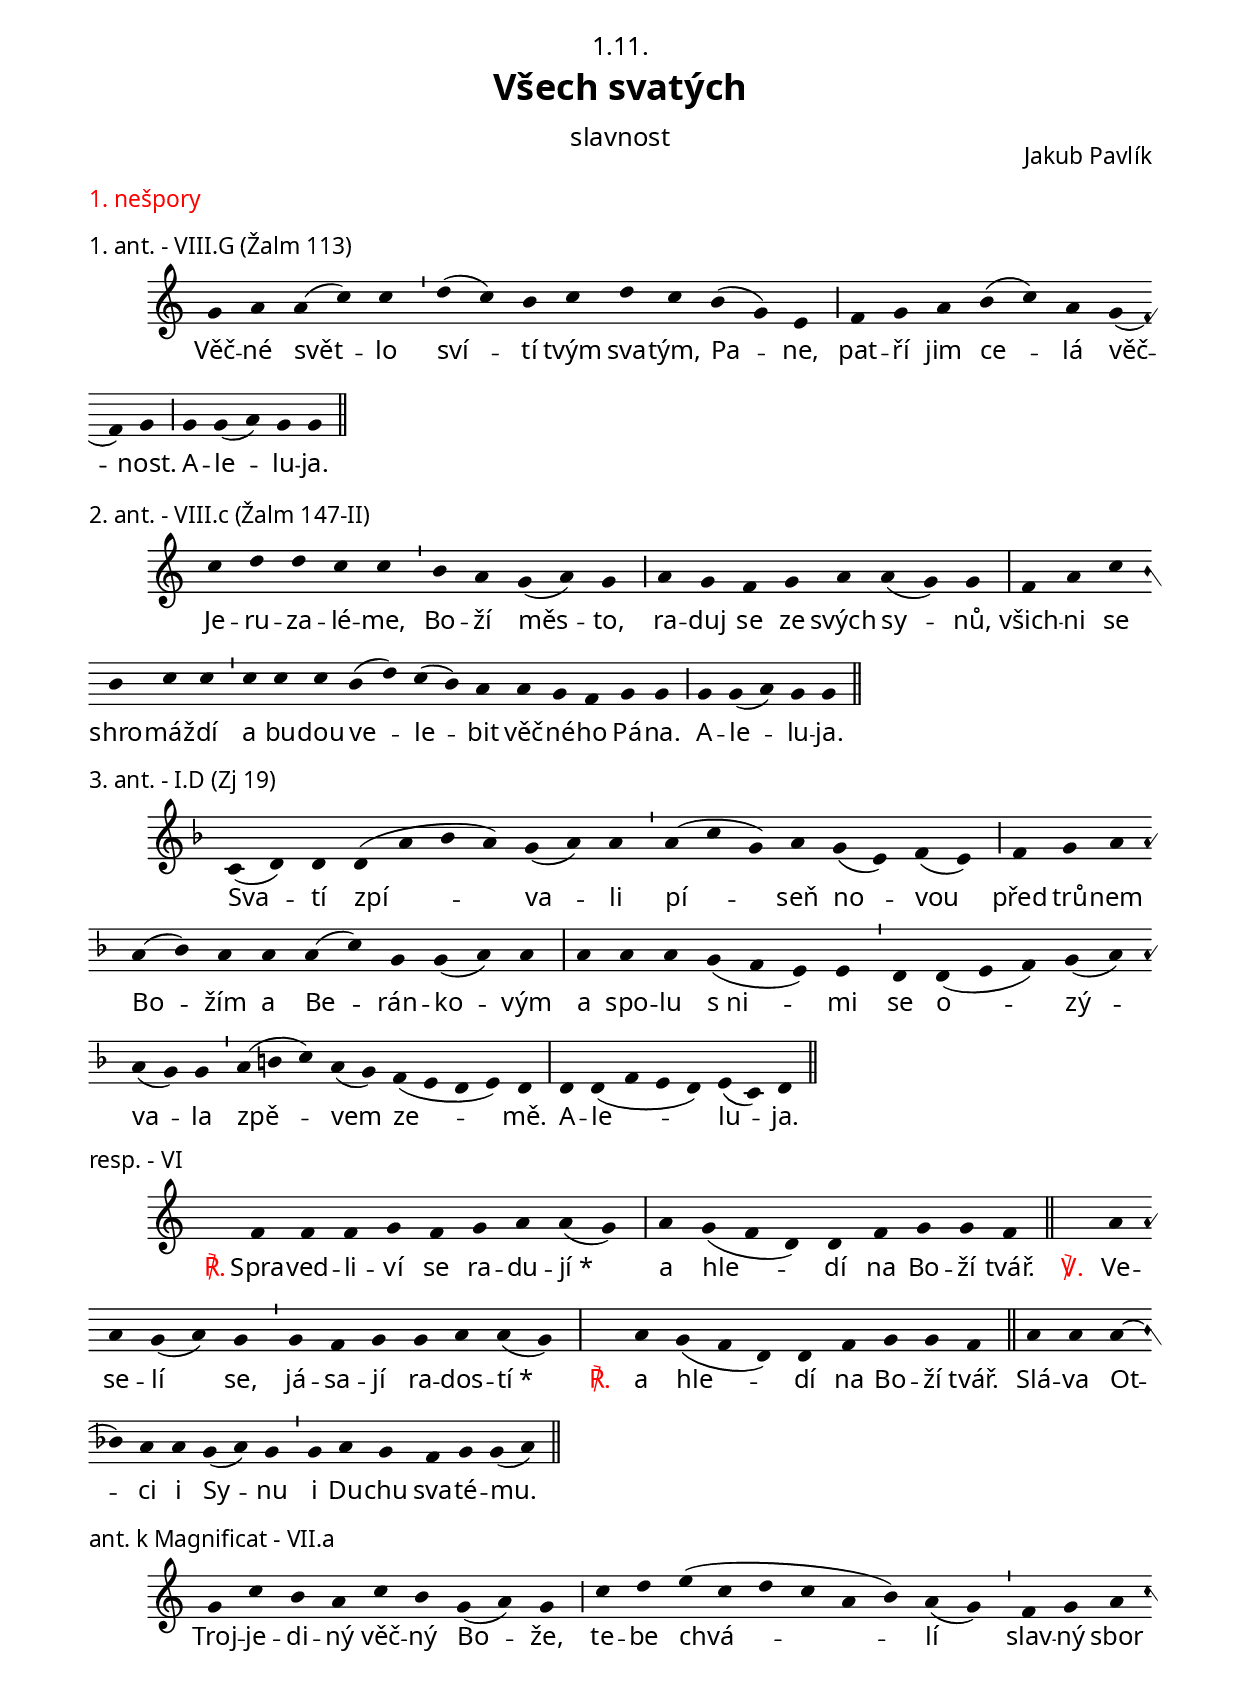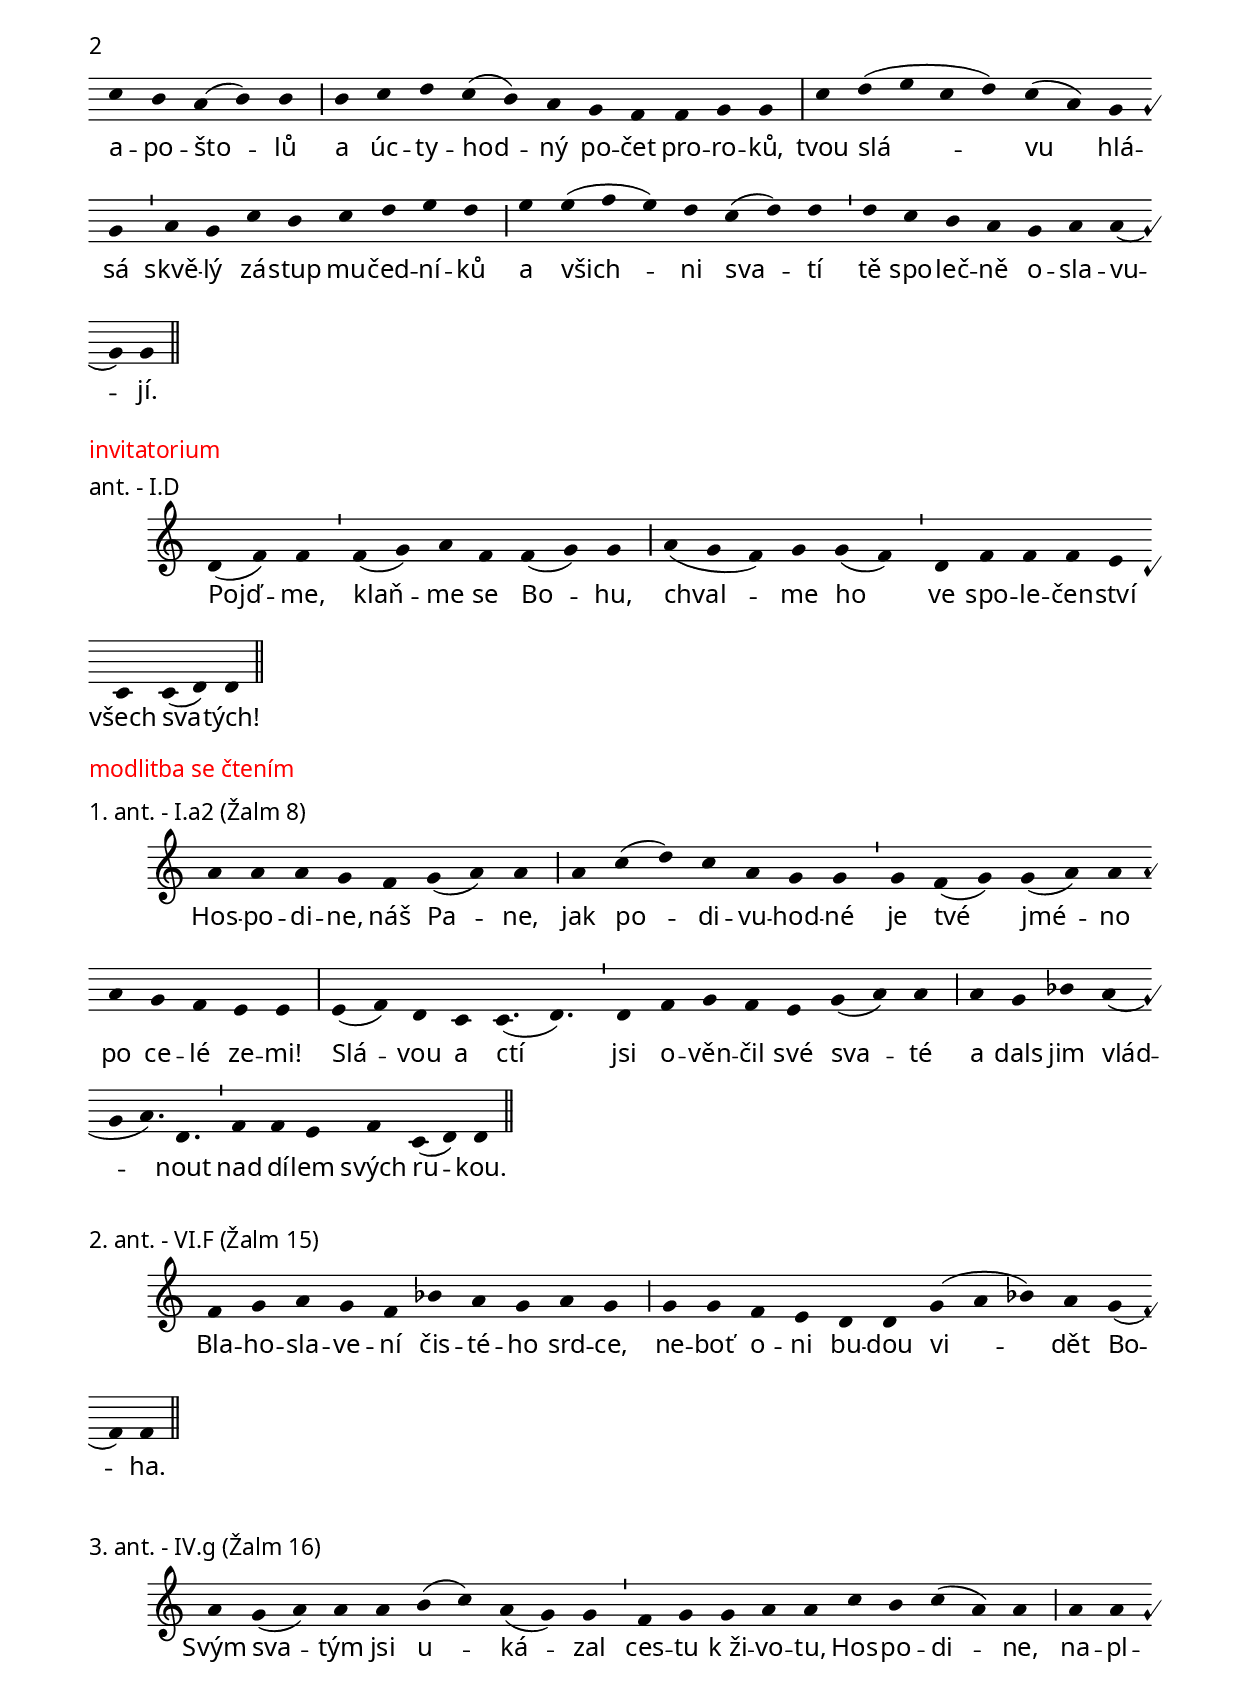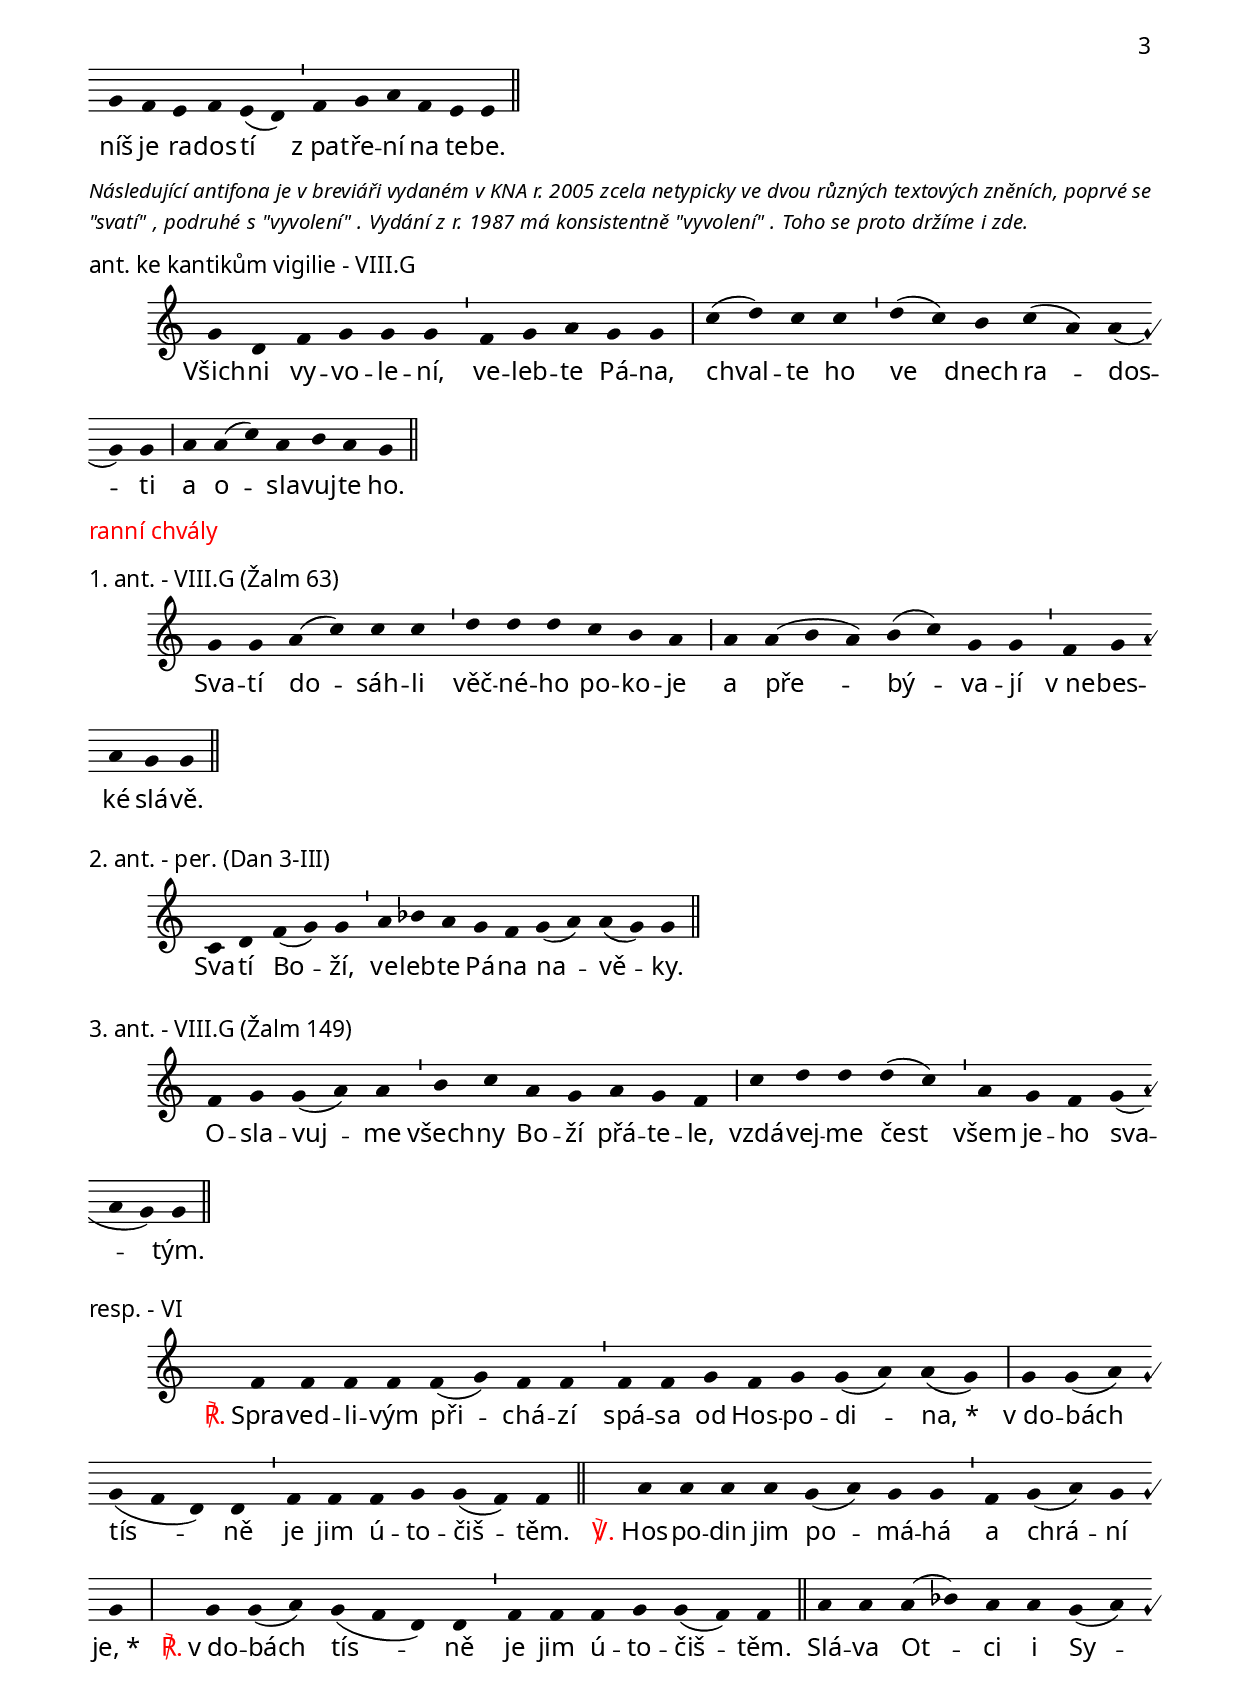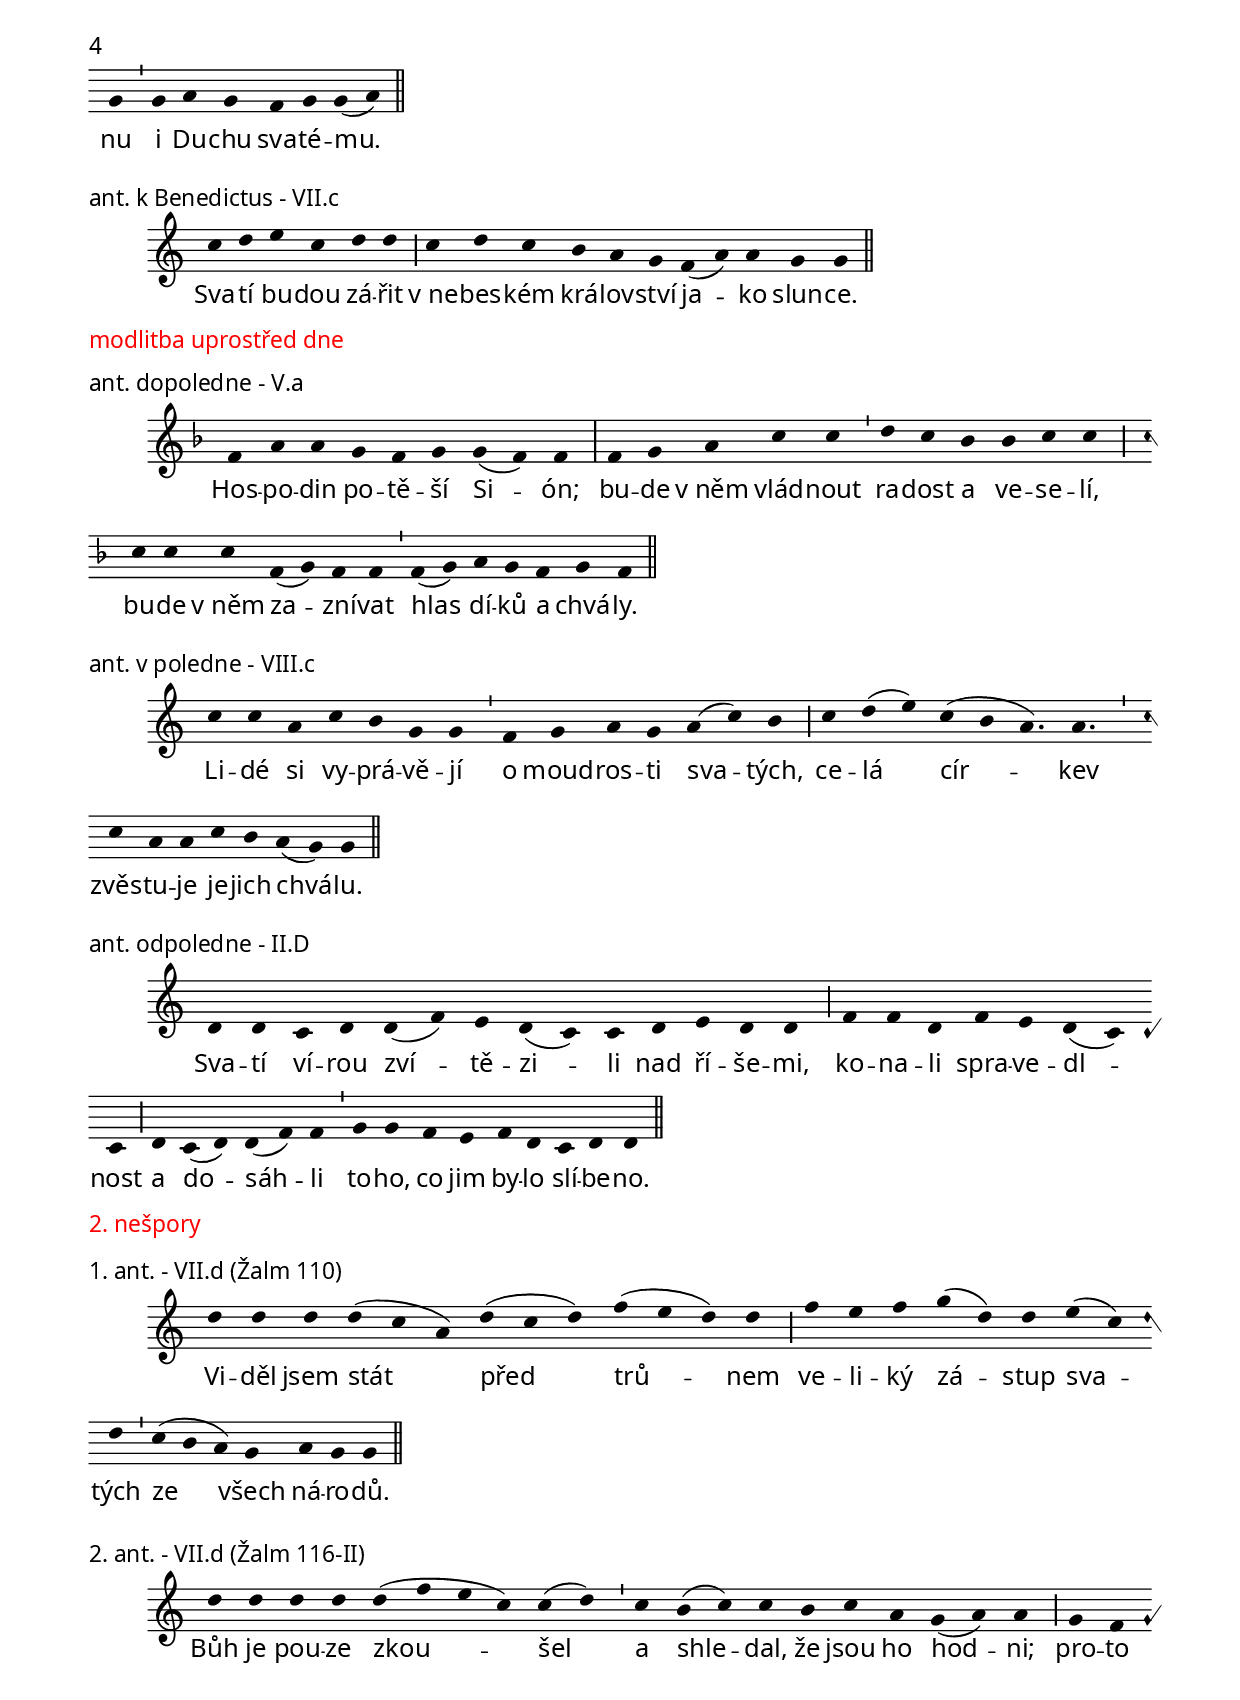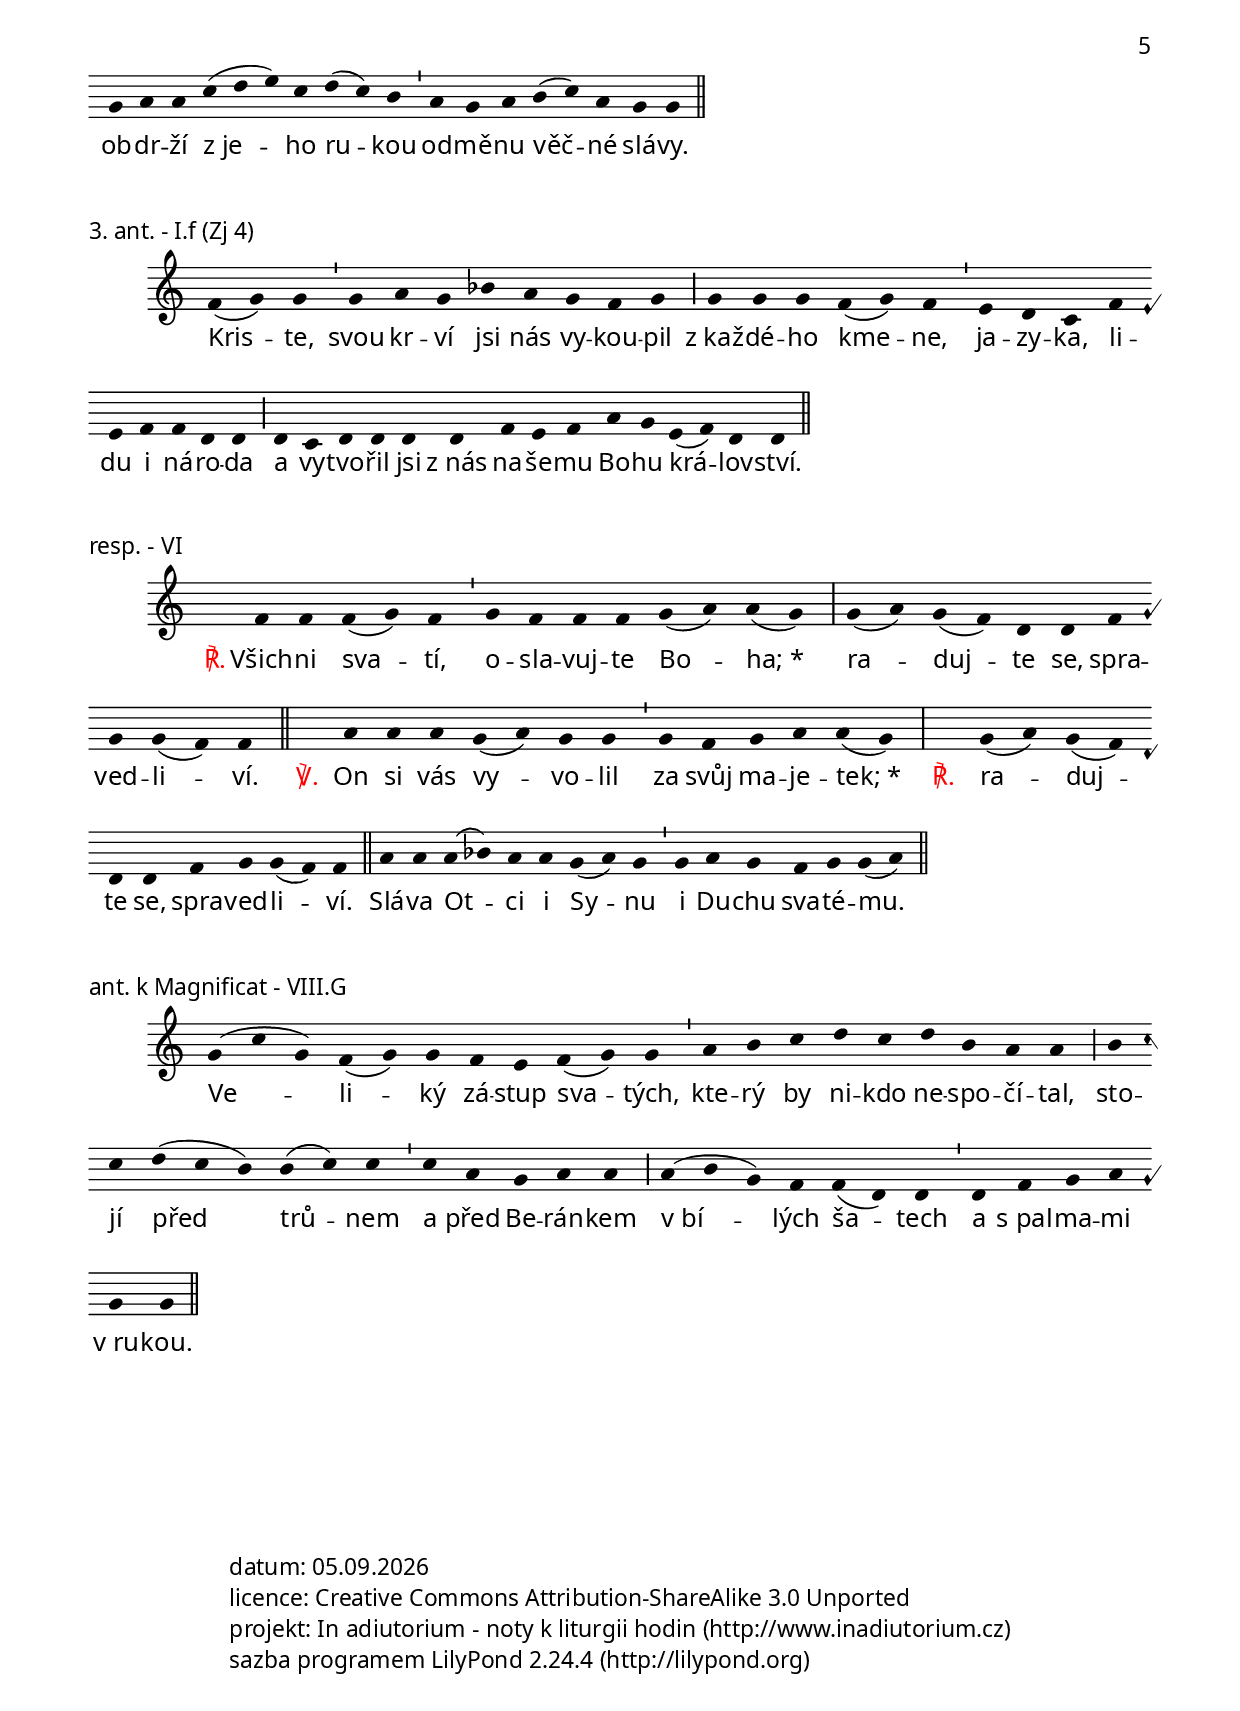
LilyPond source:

\version "2.16.0"

\include "../spolecne.ly"
\include "../dilyresponsorii.ly"

\header {
  title = \markup\titleSvatek
            "Všech svatých"
            slavnost
            1.11.
  composer = "Jakub Pavlík"
}

\markup {\nadpisHodinka {"1. nešpory"}}

\score {
  \relative c'' {
    \choralniRezim
    g4 a a( c) c \barMin d( c) b c d c b( g) e \barMaior
    f g a b( c) a g( f) g \barMaior
    g g( a) g g \barFinalis
  }
  \addlyrics {
    Věč -- né svět -- lo sví -- tí tvým sva -- tým, Pa -- ne,
    pat -- ří jim ce -- lá věč -- nost.
    A -- le -- lu -- ja.
  }
  \header {
    quid = "1. ant."
    modus = "VIII"
    differentia = "G"
    psalmus = "Žalm 113"
    id = "1ne-a1"
    fial = "fial://commune/commune_jedenmucednik.ly#1ne-amag-velik"
    piece = \markup {\sestavTitulek}
  }
}

\score {
  \relative c'' {
    \choralniRezim
    c4 d d c c \barMin b a g( a) g \barMaior
    a g f g a a( g) g \barMax
    f a c b c c \barMin
    c c c b( d) c( b) a a g f g g \barMaior
    g g( a) g g \barFinalis
  }
  \addlyrics {
    Je -- ru -- za -- lé -- me, Bo -- ží měs -- to,
    ra -- duj se ze svých sy -- nů,
    všich -- ni se shro -- máž -- dí
    a bu -- dou ve -- le -- bit věč -- né -- ho Pá -- na.
    A -- le -- lu -- ja.
  }
  \header {
    quid = "2. ant."
    modus = "VIII"
    differentia = "c"
    psalmus = "Žalm 147-II"
    id = "1ne-a2"
    fons = "2. část: žaltář, 4.t., pá, r.ch., 2.ant."
    fial = "fial://antifony/tyden4_6patek.ly#rch-ant2?konec&+aleluja"
    piece = \markup {\sestavTitulek}
  }
}

\score {
  \relative c' {
    \key f \major
    \choralniRezim
    c4( d) d d( a' bes a) g( a) a \barMin a( c g) a g( e) f( e) \barMaior
    f g a a( bes) a a a( c) g g( a) a \barMax
    a a a g( f e) e \barMin d d( e f) g( a) a( g) g \barMin a( b c) a( g) f( e d e) d \barMax

    d d( f e d) e( c) d \barFinalis
  }
  \addlyrics {
    Sva -- tí zpí -- va -- li pí -- seň no -- vou
    před trů -- nem Bo -- žím a Be -- rán -- ko -- vým
    a spo -- lu s_ni -- mi se o -- zý -- va -- la zpě -- vem ze -- mě.

    A -- le -- lu -- ja.
  }
  \header {
    quid = "3. ant."
    modus = "I"
    differentia = "D"
    psalmus = "Zj 19"
    id = "1ne-a3"
    fial = "fial://commune/commune_svatymuz.ly#2ne-a3"
    piece = \markup {\sestavTitulek}
  }
}

\score {
  \relative c' {
    \choralniRezim

    % R
    \neviditelna f
    f4 f f g f g a a( g) \barMax
    a g( f d) d f g g f \barFinalis
    % V
    \neviditelna a
    a4 a g( a) g \barMin g f g g a a( g) \barMax
    % R
    \neviditelna a
    a g( f d) d f g g f \barFinalis
    % Slava
    \respVIdoxologie \barFinalis
  }
  \addlyrics {
    \Response Spra -- ved -- li -- ví se ra -- du -- jí_*
    a hle -- dí na Bo -- ží tvář.
    \Verse Ve -- se -- lí se, já -- sa -- jí ra -- dos -- tí_*
    \Response a hle -- dí na Bo -- ží tvář.
    \textRespDoxologie
  }
  \header {
    quid = "resp."
    modus = "VI"
    id = "1ne-r"
    piece = \markup {\sestavTitulekResp}
  }
}

\score {
  \relative c'' {
    \choralniRezim
    g4 c b a c b g( a) g \barMaior
    c d e( c d c a b) a( g) \barMin f g a c b a( b) b \barMaior
    b c d c( b) a g f f g g \barMax

    c d( e c d) c( a) g g \barMin a g c b c d e d \barMaior
    e e( f e) d c( d) d \barMin d c b a g a a( g) g \barFinalis
  }
  \addlyrics {
    Troj -- je -- di -- ný věč -- ný Bo -- že,
    te -- be chvá -- lí slav -- ný sbor a -- po -- što -- lů
    a úc -- ty -- hod -- ný po -- čet pro -- ro -- ků,

    tvou slá -- vu hlá -- sá skvě -- lý zá -- stup mu -- čed -- ní -- ků
    a všich -- ni sva -- tí tě spo -- leč -- ně o -- sla -- vu -- jí.
  }
  \header {
    quid = "ant. k Magnificat"
    modus = "VII"
    differentia = "a"
    psalmus = ""
    placet = "věnovat jí trochu péče, zejm. úvodu"
    id = "1ne-amag"
    piece = \markup {\sestavTitulekBezZalmu}
  }
}

\markup {\nadpisHodinka {"invitatorium"}}

\score {
  \relative c' {
    \choralniRezim
    d( f) f \barMin f( g) a f f( g) g \barMaior
    a( g f) g g( f) \barMin d f f f e c c( d) d \barFinalis
  }
  \addlyrics {
    Pojď -- me, klaň -- me se Bo -- hu,
    chval -- me ho ve spo -- le -- čen -- ství všech sva -- tých!
  }
  \header {
    quid = "ant."
    modus = "I"
    differentia = "D"
    psalmus = ""
    fial = "commune/commune_svatymuz.ly#invit1?zacatek=12"
    id = "invit"
    piece = \markup {\sestavTitulekBezZalmu}
  }
}

\markup {\nadpisHodinka {"modlitba se čtením"}}

\score {
  \relative c'' {
    \choralniRezim
    a4 a a g f g( a) a \barMaior
    a c( d) c a g g \barMin g f( g) g( a) a a g f e e \barMax

    e( f) d c c4.( d) \barMin d4 f g f e g( a) a \barMaior
    a g bes a( g a4.) d, \barMin f4 f e f c( d) d \barFinalis
  }
  \addlyrics {
    Hos -- po -- di -- ne, náš Pa -- ne,
    jak po -- di -- vu -- hod -- né je tvé jmé -- no po ce -- lé ze -- mi!

    Slá -- vou a ctí jsi o -- věn -- čil své sva -- té
    a dals jim vlád -- nout nad dí -- lem svých ru -- kou.
  }
  \header {
    quid = "1. ant."
    modus = "I"
    differentia = "a2"
    psalmus = "Žalm 8"
    fial = "sanktoral/0705cyrilametodej.ly#2ne-a2"
    id = "mc-a1"
    piece = \markup {\sestavTitulek}
  }
}

\score {
  \relative c' {
    \choralniRezim
    f4 g a g f bes a g a g \barMaior
    g g f e d d g( a bes) a g( f) f \barFinalis
  }
  \addlyrics {
    Bla -- ho -- sla -- ve -- ní čis -- té -- ho srd -- ce,
    ne -- boť o -- ni bu -- dou vi -- dět Bo -- ha.
  }
  \header {
    quid = "2. ant."
    modus = "VI"
    differentia = "F"
    psalmus = "Žalm 15"
    fial = "antifony/tyden1_2pondeli.ly#ne-ant2"
    id = "mc-a2"
    piece = \markup {\sestavTitulek}
  }
}

\score {
  \relative c'' {
    \choralniRezim
    a4 g( a) a a b( c) a( g) g \barMin
    f g g a a
    c b c( a) a \barMaior
    a a g f e f e( d) \barMin
    f g a f e e \barFinalis
  }
  \addlyrics {
    Svým sva -- tým jsi u -- ká -- zal
    ces -- tu k_ži -- vo -- tu,
    Hos -- po -- di -- ne,
    na -- pl -- níš je ra -- dos -- tí
    z_pat -- ře -- ní na te -- be.
  }
  \header {
    quid = "3. ant."
    modus = "IV"
    differentia = "g"
    psalmus = "Žalm 16"
    id = "mc-a3"
    piece = \markup {\sestavTitulek}
  }
}

\markup\justify\small\italic{
  Následující antifona je v breviáři vydaném v KNA r. 2005
  zcela netypicky ve dvou různých textových zněních,
  poprvé se "\"svatí\"", podruhé s "\"vyvolení\"".
  Vydání z r. 1987 má konsistentně "\"vyvolení\"".
  Toho se proto držíme i zde.
}

\score {
  \relative c'' {
    \choralniRezim
    g4 d f g g g \barMin f g a g g \barMax
    c( d) c c \barMin d( c) b c( a) a( g) g \barMaior
    a a( c) a b a g \barFinalis
  }
  \addlyrics {
    Všich -- ni vy -- vo -- le -- ní,
    ve -- leb -- te Pá -- na,
    chval -- te ho ve dnech ra -- dos -- ti
    a o -- sla -- vuj -- te ho.
  }
  \header {
    quid = "ant. ke kantikům vigilie"
    modus = "VIII"
    differentia = "G"
    psalmus = ""
    fial = "antifony/velikonoce_tyden1_3utery.ly#rch-a2?konec=16&-aleluja"
    id = "mc-avig"
    piece = \markup {\sestavTitulekBezZalmu}
  }
}

\markup {\nadpisHodinka {"ranní chvály"}}

\score {
  \relative c'' {
    \choralniRezim
    g4 g a( c) c c \barMin d d d c b a \barMaior
    a a( b a) b( c) g g \barMin  f g a g g \barFinalis
  }
  \addlyrics {
    Sva -- tí do -- sáh -- li věč -- né -- ho po -- ko -- je
    a pře -- bý -- va -- jí v_ne -- bes -- ké slá -- vě.
  }
  \header {
    quid = "1. ant."
    modus = "VIII"
    differentia = "G"
    psalmus = "Žalm 63"
    id = "rch-a1"
    fial = "fial://commune/commune_jedenmucednik.ly#2ne-amag"
    piece = \markup {\sestavTitulek}
  }
}

\score {
  \relative c' {
    \choralniRezim
    c4 d f( g) g \barMin
    a bes a g f g( a) a( g) g \barFinalis
  }
  \addlyrics {
    Sva -- tí Bo -- ží,
    ve -- leb -- te Pá -- na na -- vě -- ky.
  }
  \header {
    quid = "2. ant."
    modus = "per"
    differentia = ""
    psalmus = "Dan 3-III"
    fial = "commune/commune_jedenmucednik.ly#rch-a2?-aleluja&konec=11"
    id = "rch-a2"
    piece = \markup {\sestavTitulek}
  }
}

\score {
  \relative c' {
    \choralniRezim
    f4 g g( a) a \barMin b c a g a g f \barMaior
    c' d d d( c) \barMin a g f g( a g) g \barFinalis
  }
  \addlyrics {
    O -- sla -- vuj -- me všech -- ny Bo -- ží přá -- te -- le,
    vzdá -- vej -- me čest všem je -- ho sva -- tým.
  }
  \header {
    quid = "3. ant."
    modus = "VIII"
    differentia = "G"
    psalmus = "Žalm 149"
    id = "rch-a3"
    piece = \markup {\sestavTitulek}
  }
}

\score {
  \relative c' {
    \choralniRezim

    % R
    \neviditelna f
    f4 f f f f( g) f f \barMin f f g f g g( a) a( g) \barMax
    g g( a) g( f d) d \barMin f f f g g( f) f \barFinalis
    % V
    \neviditelna a
    a4 a a a g( a) g g \barMin f g( a) g g \barMax
    % R
    \neviditelna a
    g g( a) g( f d) d \barMin f f f g g( f) f \barFinalis
    % Slava
    \respVIdoxologie \barFinalis
  }
  \addlyrics {
    \Response Spra -- ved -- li -- vým při -- chá -- zí spá -- sa od Hos -- po -- di -- na,_*
    v_do -- bách tís -- ně je jim ú -- to -- čiš -- těm.
    \Verse Hos -- po -- din jim po -- má -- há a chrá -- ní je,_*
    \Response v_do -- bách tís -- ně je jim ú -- to -- čiš -- těm.
    \textRespDoxologie
  }
  \header {
    quid = "resp."
    modus = "VI"
    id = "rch-r"
    fons = "commune více muč., 2. nešp."
    fial = "fial://commune/commune_vicemucedniku.ly#2ne-resp"
    piece = \markup {\sestavTitulekResp}
  }
}

\score {
  \relative c'' {
    \choralniRezim
    c4 d e c d d \barMaior
    c d c b a g f( a) a g g \barFinalis
  }
  \addlyrics {
    Sva -- tí bu -- dou zá -- řit
    v_ne -- bes -- kém krá -- lov -- ství ja -- ko slun -- ce.
  }
  \header {
    quid = "ant. k Benedictus"
    modus = "VII"
    differentia = "c"
    psalmus = ""
    id = "rch-aben"
    piece = \markup {\sestavTitulekBezZalmu}
  }
}

\markup {\nadpisHodinka {"modlitba uprostřed dne"}}

\score {
  \relative c' {
    \choralniRezim
    \key f \major
    f4 a a g f g g( f) f \barMax
    f g a c c \barMin d c bes bes c c \barMaior
    c c c f,( g) f f \barMin f( g) a g f g f \barFinalis
  }
  \addlyrics {
    Hos -- po -- din po -- tě -- ší Si -- ón;
    bu -- de v_něm vlád -- nout ra -- dost a ve -- se -- lí,
    bu -- de v_něm za -- zní -- vat hlas dí -- ků a chvá -- ly.
  }
  \header {
    quid = "ant. dopoledne"
    modus = "V"
    differentia = "a"
    psalmus = ""
    id = "tercie"
    piece = \markup {\sestavTitulekBezZalmu}
  }
}

\score {
  \relative c'' {
    \choralniRezim
    c4 c a c b g g \barMin f g a g a( c) b \barMaior
    c d( e) c( b a4.) a \barMin c4 a a c b a( g) g \barFinalis
  }
  \addlyrics {
    Li -- dé si vy -- prá -- vě -- jí o moud -- ros -- ti sva -- tých,
    ce -- lá cír -- kev zvěs -- tu -- je je -- jich chvá -- lu.
  }
  \header {
    quid = "ant. v poledne"
    modus = "VIII"
    differentia = "c"
    psalmus = ""
    id = "sexta"
    piece = \markup {\sestavTitulekBezZalmu}
  }
}

\score {
  \relative c' {
    \choralniRezim
    d4 d c d d( f) e d( c) c d e d d \barMaior
    f f d f e d( c) c \barMaior
    d c( d) d( f) f \barMin g g f e f d c d d \barFinalis
  }
  \addlyrics {
    Sva -- tí ví -- rou zví -- tě -- zi -- li nad ří -- še -- mi,
    ko -- na -- li spra -- ve -- dl -- nost
    a do -- sáh -- li to -- ho, co jim by -- lo slí -- be -- no.
  }
  \header {
    quid = "ant. odpoledne"
    modus = "II"
    differentia = "D"
    psalmus = ""
    id = "nona"
    piece = \markup {\sestavTitulekBezZalmu}
  }
}

\markup {\nadpisHodinka {"2. nešpory"}}

\score {
  \relative c'' {
    \choralniRezim
    d4 d d d( c a) d( c d) f( e d) d \barMaior
    f e f g( d) d e( c) d \barMin c( b a) g a g g  \barFinalis
  }
  \addlyrics {
    Vi -- děl jsem stát před trů -- nem
    ve -- li -- ký zá -- stup sva -- tých ze všech ná -- ro -- dů.
  }
  \header {
    quid = "1. ant."
    modus = "VII"
    differentia = "d"
    psalmus = "Žalm 110"
    id = "2ne-a1"
    piece = \markup {\sestavTitulek}
  }
}

\score {
  \relative c'' {
    \choralniRezim
    d4 d d d d( f e c) c( d) \barMin
    c b( c) c b c a g( a) a \barMaior
    g f g a a c( d e) c d( c) b \barMin
    a g a b( c) a g g \barFinalis
  }
  \addlyrics {
    Bůh je pou -- ze zkou -- šel
    a shle -- dal, že jsou ho hod -- ni;
    pro -- to ob -- dr -- ží z_je -- ho ru -- kou
    od -- mě -- nu věč -- né slá -- vy.
  }
  \header {
    quid = "2. ant."
    modus = "VII"
    differentia = "d"
    psalmus = "Žalm 116-II"
    id = "2ne-a2"
    piece = \markup {\sestavTitulek}
  }
}

\score {
  \relative c' {
    \choralniRezim
    f4( g) g \barMin g a g bes a g f g \barMaior
    g g g f( g) f \barMin e d c f e f f d d \barMaior
    d c d d d d f e f a g e( f) d d \barFinalis
  }
  \addlyrics {
    Kris -- te, svou kr -- ví jsi nás vy -- kou -- pil
    z_kaž -- dé -- ho kme -- ne, ja -- zy -- ka, li -- du i ná -- ro -- da
    a vy -- tvo -- řil jsi z_nás na -- še -- mu Bo -- hu krá -- lov -- ství.
  }
  \header {
    quid = "3. ant."
    modus = "I"
    differentia = "f"
    psalmus = "Zj 4"
    id = "2ne-a3"
    placet = "melodie na prvním 'jsi' mě sice nedráždí, ale pravděpodobně není zcela košer"
    piece = \markup {\sestavTitulek}
  }
}

\score {
  \relative c' {
    \choralniRezim

    % R
    \neviditelna c
    f f f( g) f \barMin g f f f g( a) a( g) \barMax
    g( a) g( f) d d f g g( f) f \barFinalis
    % V
    \neviditelna a
    a a a g( a) g g \barMin g f g a a( g) \barMax
    % R
    \neviditelna a
    g( a) g( f) d d f g g( f) f \barFinalis
    % Slava
    \respVIdoxologie \barFinalis
  }
  \addlyrics {
    \Response Všich -- ni sva -- tí, o -- sla -- vuj -- te Bo -- ha;_*
    ra -- duj -- te se, spra -- ved -- li -- ví.
    \Verse On si vás vy -- vo -- lil za svůj ma -- je -- tek;_*
    \Response ra -- duj -- te se, spra -- ved -- li -- ví.
    \textRespDoxologie
  }
  \header {
    quid = "resp."
    modus = "VI"
    id = "2ne-r"
    piece = \markup {\sestavTitulekResp}
  }
}

\score {
  \relative c'' {
    \choralniRezim
    g4( c g) f( g) g f e f( g) g \barMin
    a b c d c d b a a \barMaior
    b c d( c b) b( c) c \barMin c a g a a \barMaior
    a( b g) f f( d) d \barMin d f g a g g \barFinalis
  }
  \addlyrics {
    Ve -- li -- ký zá -- stup sva -- tých,
    kte -- rý by ni -- kdo ne -- spo -- čí -- tal,
    sto -- jí před trů -- nem a před Be -- rán -- kem
    v_bí -- lých ša -- tech a s_pal -- ma -- mi v_ru -- kou.
  }
  \header {
    quid = "ant. k Magnificat"
    modus = "VIII"
    differentia = "G"
    psalmus = ""
    id = "2ne-amag"
    piece = \markup {\sestavTitulekBezZalmu}
  }
}